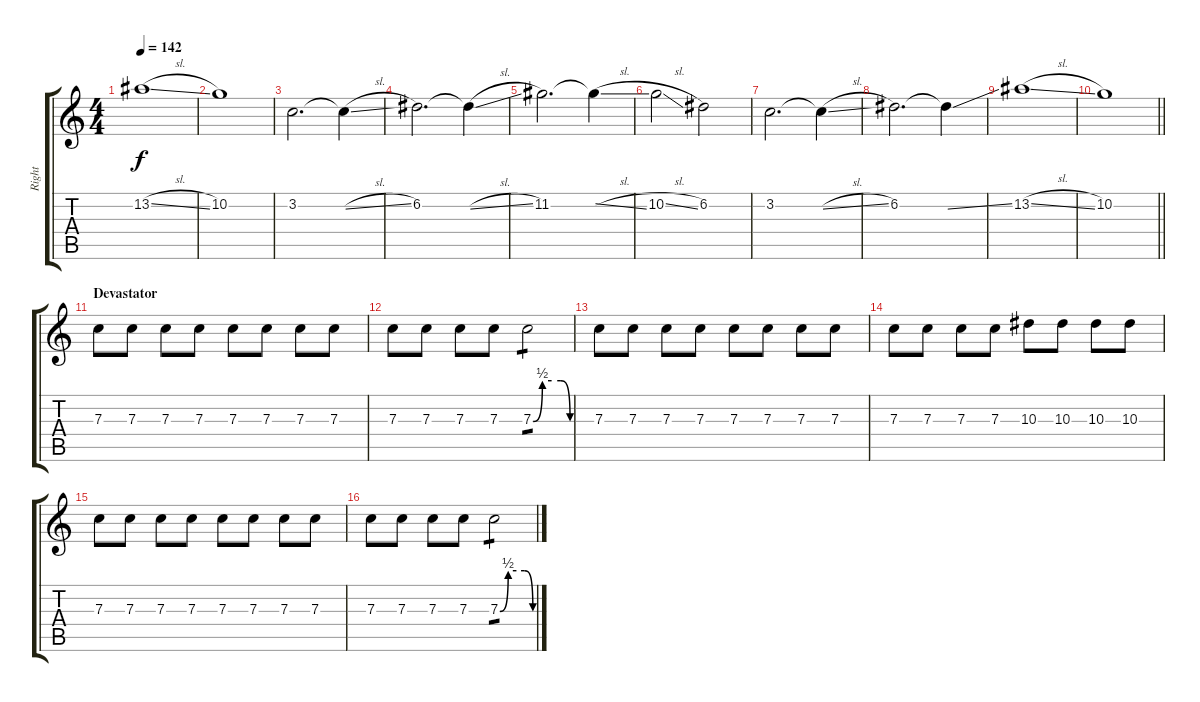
\track ("Right" "Right") {instrument overdrivenguitar}
\staff {score tabs}
\tuning (D4 A3 F3 C3 G2 C2) {hide}
\ts (4 4)
\tempo 142
\clef g2
\ks c
13.2{sl}.1{dy f} |
10.2.1 |
3.2.2{d} 3.2{sl t}.4 |
6.2.2{d} 6.2{sl t}.4 |
11.2.2{d} 11.2{sl t}.4 |
10.2{sl}.2 6.2.2 |
3.2.2{d} 3.2{sl t}.4 |
6.2.2{d} 6.2{ss t}.4 |
13.2{sl}.1 |
\barLineRight lightlight
10.2.1 |
\section ("" "Devastator")
7.3.8{volume 8} 7.3.8 7.3.8 7.3.8 7.3.8 7.3.8 7.3.8 7.3.8 |
7.3.8 7.3.8 7.3.8 7.3.8 7.3{be (custom 0 0 15 2 30 2 45 2 60 0)}.2{tp 1} |
7.3.8{volume 13} 7.3.8 7.3.8 7.3.8 7.3.8 7.3.8 7.3.8 7.3.8 |
7.3.8 7.3.8 7.3.8 7.3.8 10.3.8 10.3.8 10.3.8 10.3.8 |
7.3.8 7.3.8 7.3.8 7.3.8 7.3.8 7.3.8 7.3.8 7.3.8 |
7.3.8 7.3.8 7.3.8 7.3.8 7.3{be (custom 0 0 15 2 30 2 45 2 60 0)}.2{tp 1}
